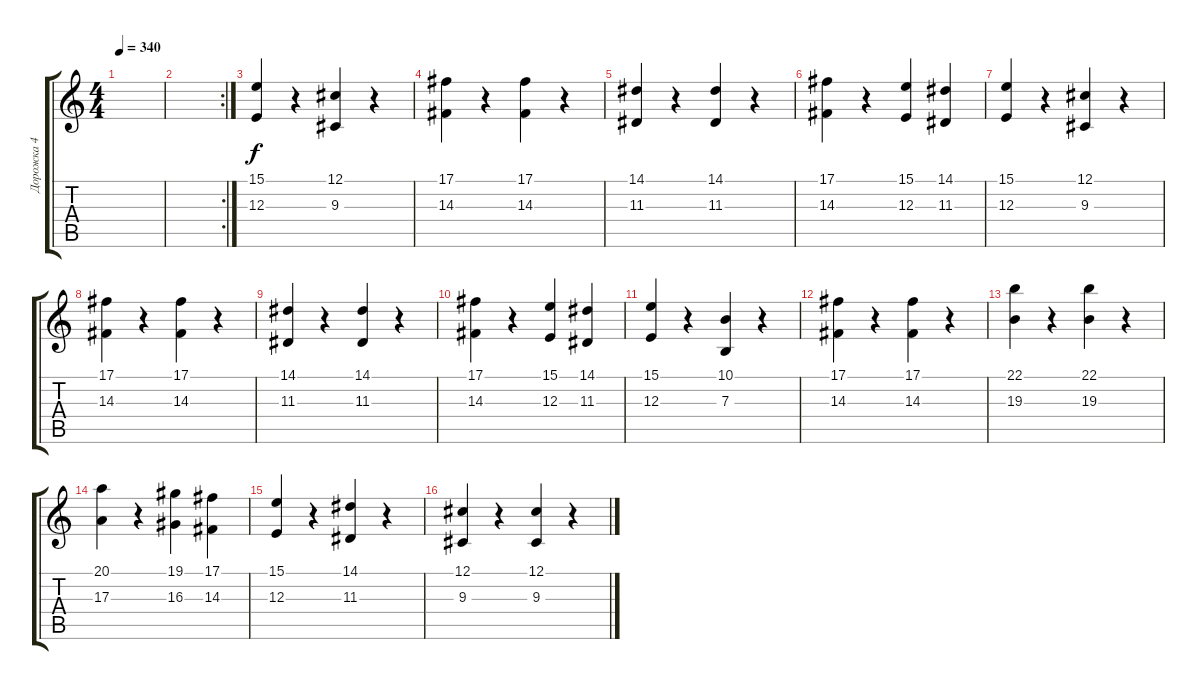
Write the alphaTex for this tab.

\track ("Дорожка 4" "Дорожка 4") {instrument tremolostrings}
\staff {score tabs}
\tuning (Db4 Ab3 E3 B2 Gb2 Db2) {hide}
\ts (4 4)
\tempo 340
\clef g2
\ks c
|
\rc 2
|
(15.1 12.3).4 r.4 (12.1 9.3).4 r.4 |
(17.1 14.3).4 r.4 (17.1 14.3).4 r.4 |
(14.1 11.3).4 r.4 (14.1 11.3).4 r.4 |
(17.1 14.3).4 r.4 (15.1 12.3).4 (14.1 11.3).4 |
(15.1 12.3).4 r.4 (12.1 9.3).4 r.4 |
(17.1 14.3).4 r.4 (17.1 14.3).4 r.4 |
(14.1 11.3).4 r.4 (14.1 11.3).4 r.4 |
(17.1 14.3).4 r.4 (15.1 12.3).4 (14.1 11.3).4 |
(15.1 12.3).4 r.4 (10.1 7.3).4 r.4 |
(17.1 14.3).4 r.4 (17.1 14.3).4 r.4 |
(22.1 19.3).4 r.4 (22.1 19.3).4 r.4 |
(20.1 17.3).4 r.4 (19.1 16.3).4 (17.1 14.3).4 |
(15.1 12.3).4 r.4 (14.1 11.3).4 r.4 |
(12.1 9.3).4 r.4 (12.1 9.3).4 r.4
